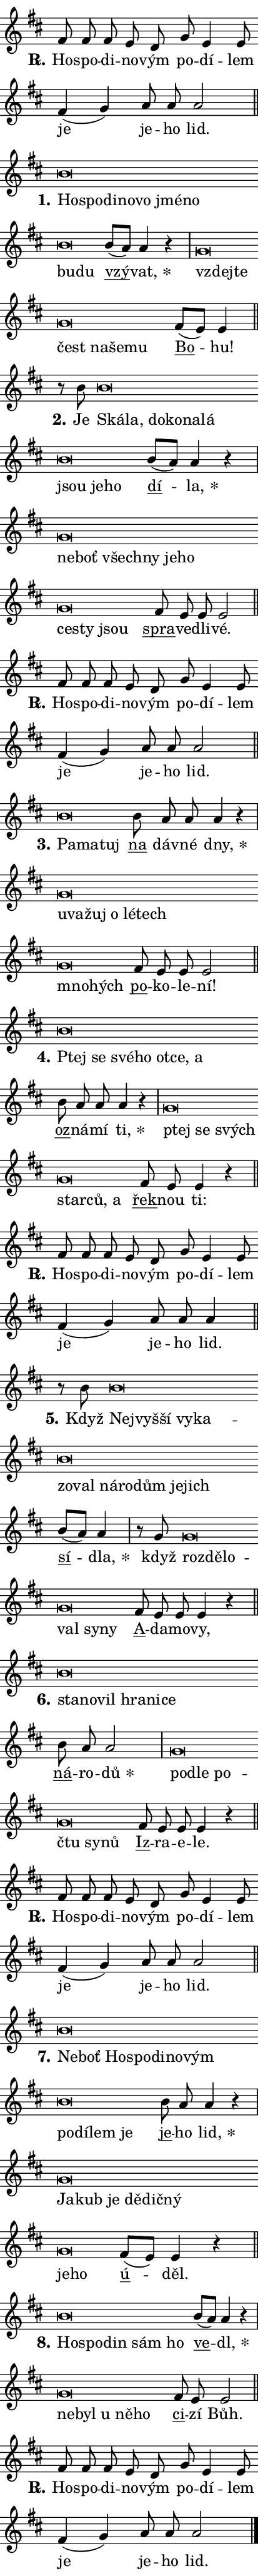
\version "2.22.1"
\header { tagline = "" }
\paper {
  indent = 0\cm
  top-margin = 0\cm
  right-margin = 0\cm
  bottom-margin = 0\cm
  left-margin = 0\cm
  paper-width = 7\cm
  page-breaking = #ly:one-page-breaking
  system-system-spacing.basic-distance = #11
  score-system-spacing.basic-distance = #11
  ragged-last = ##f
}


%% Author: Thomas Morley
%% https://lists.gnu.org/archive/html/lilypond-user/2020-05/msg00002.html
#(define (line-position grob)
"Returns position of @var[grob} in current system:
   @code{'start}, if at first time-step
   @code{'end}, if at last time-step
   @code{'middle} otherwise
"
  (let* ((col (ly:item-get-column grob))
         (ln (ly:grob-object col 'left-neighbor))
         (rn (ly:grob-object col 'right-neighbor))
         (col-to-check-left (if (ly:grob? ln) ln col))
         (col-to-check-right (if (ly:grob? rn) rn col))
         (break-dir-left
           (and
             (ly:grob-property col-to-check-left 'non-musical #f)
             (ly:item-break-dir col-to-check-left)))
         (break-dir-right
           (and
             (ly:grob-property col-to-check-right 'non-musical #f)
             (ly:item-break-dir col-to-check-right))))
        (cond ((eqv? 1 break-dir-left) 'start)
              ((eqv? -1 break-dir-right) 'end)
              (else 'middle))))

#(define (tranparent-at-line-position vctor)
  (lambda (grob)
  "Relying on @code{line-position} select the relevant enry from @var{vctor}.
Used to determine transparency,"
    (case (line-position grob)
      ((end) (not (vector-ref vctor 0)))
      ((middle) (not (vector-ref vctor 1)))
      ((start) (not (vector-ref vctor 2))))))

noteHeadBreakVisibility =
#(define-music-function (break-visibility)(vector?)
"Makes @code{NoteHead}s transparent relying on @var{break-visibility}"
#{
  \override NoteHead.transparent =
    #(tranparent-at-line-position break-visibility)
#})

#(define delete-ledgers-for-transparent-note-heads
  (lambda (grob)
    "Reads whether a @code{NoteHead} is transparent.
If so this @code{NoteHead} is removed from @code{'note-heads} from
@var{grob}, which is supposed to be @code{LedgerLineSpanner}.
As a result ledgers are not printed for this @code{NoteHead}"
    (let* ((nhds-array (ly:grob-object grob 'note-heads))
           (nhds-list
             (if (ly:grob-array? nhds-array)
                 (ly:grob-array->list nhds-array)
                 '()))
           ;; Relies on the transparent-property being done before
           ;; Staff.LedgerLineSpanner.after-line-breaking is executed.
           ;; This is fragile ...
           (to-keep
             (remove
               (lambda (nhd)
                 (ly:grob-property nhd 'transparent #f))
               nhds-list)))
      ;; TODO find a better method to iterate over grob-arrays, similiar
      ;; to filter/remove etc for lists
      ;; For now rebuilt from scratch
      (set! (ly:grob-object grob 'note-heads)  '())
      (for-each
        (lambda (nhd)
          (ly:pointer-group-interface::add-grob grob 'note-heads nhd))
        to-keep))))

hideNotes = {
  \noteHeadBreakVisibility #begin-of-line-visible
}
unHideNotes = {
  \noteHeadBreakVisibility #all-visible
}

% work-around for resetting accidentals
% https://lilypond.org/doc/v2.23/Documentation/notation/displaying-rhythms#unmetered-music
cadenzaMeasure = {
  \cadenzaOff
  \partial 1024 s1024
  \cadenzaOn
}

#(define-markup-command (accent layout props text) (markup?)
  "Underline accented syllable"
  (interpret-markup layout props
    #{\markup \override #'(offset . 4.3) \underline { #text }#}))

responsum = \markup \concat {
  "R" \hspace #-1.05 \path #0.1 #'((moveto 0 0.07) (lineto 0.9 0.8)) \hspace #0.05 "."
}

\layout {
    \context {
        \Staff
        \remove "Time_signature_engraver"
        \override LedgerLineSpanner.after-line-breaking = #delete-ledgers-for-transparent-note-heads
    }
    \context {
        \Voice {
            \override NoteHead.output-attributes = #'((class . "notehead"))
            \override Hairpin.height = #0.55
        }
    }
    \context {
        \Lyrics {
            \override StanzaNumber.output-attributes = #'((class . "stanzanumber"))
            \override LyricSpace.minimum-distance = #0.9
            \override LyricText.font-name = #"TeX Gyre Schola"
            \override LyricText.font-size = 1
            \override StanzaNumber.font-name = #"TeX Gyre Schola Bold"
            \override StanzaNumber.font-size = 1
        }
    }
}

% magnetic-lyrics.ily
%
%   written by
%     Jean Abou Samra <jean@abou-samra.fr>
%     Werner Lemberg <wl@gnu.org>
%
%   adapted by
%     Jiri Hon <jiri.hon@gmail.com>
%
% Version 2022-Apr-15

% https://www.mail-archive.com/lilypond-user@gnu.org/msg149350.html

#(define (Left_hyphen_pointer_engraver context)
   "Collect syllable-hyphen-syllable occurrences in lyrics and store
them in properties.  This engraver only looks to the left.  For
example, if the lyrics input is @code{foo -- bar}, it does the
following.

@itemize @bullet
@item
Set the @code{text} property of the @code{LyricHyphen} grob between
@q{foo} and @q{bar} to @code{foo}.

@item
Set the @code{left-hyphen} property of the @code{LyricText} grob with
text @q{foo} to the @code{LyricHyphen} grob between @q{foo} and
@q{bar}.
@end itemize

Use this auxiliary engraver in combination with the
@code{lyric-@/text::@/apply-@/magnetic-@/offset!} hook."
   (let ((hyphen #f)
         (text #f))
     (make-engraver
      (acknowledgers
       ((lyric-syllable-interface engraver grob source-engraver)
        (set! text grob)))
      (end-acknowledgers
       ((lyric-hyphen-interface engraver grob source-engraver)
        ;(when (not (grob::has-interface grob 'lyric-space-interface))
          (set! hyphen grob)));)
      ((stop-translation-timestep engraver)
       (when (and text hyphen)
         (ly:grob-set-object! text 'left-hyphen hyphen))
       (set! text #f)
       (set! hyphen #f)))))

#(define (lyric-text::apply-magnetic-offset! grob)
   "If the space between two syllables is less than the value in
property @code{LyricText@/.details@/.squash-threshold}, move the right
syllable to the left so that it gets concatenated with the left
syllable.

Use this function as a hook for
@code{LyricText@/.after-@/line-@/breaking} if the
@code{Left_@/hyphen_@/pointer_@/engraver} is active."
   (let ((hyphen (ly:grob-object grob 'left-hyphen #f)))
     (when hyphen
       (let ((left-text (ly:spanner-bound hyphen LEFT)))
         (when (grob::has-interface left-text 'lyric-syllable-interface)
           (let* ((common (ly:grob-common-refpoint grob left-text X))
                  (this-x-ext (ly:grob-extent grob common X))
                  (left-x-ext
                   (begin
                     ;; Trigger magnetism for left-text.
                     (ly:grob-property left-text 'after-line-breaking)
                     (ly:grob-extent left-text common X)))
                  ;; `delta` is the gap width between two syllables.
                  (delta (- (interval-start this-x-ext)
                            (interval-end left-x-ext)))
                  (details (ly:grob-property grob 'details))
                  (threshold (assoc-get 'squash-threshold details 0.2)))
             (when (< delta threshold)
               (let* (;; We have to manipulate the input text so that
                      ;; ligatures crossing syllable boundaries are not
                      ;; disabled.  For languages based on the Latin
                      ;; script this is essentially a beautification.
                      ;; However, for non-Western scripts it can be a
                      ;; necessity.
                      (lt (ly:grob-property left-text 'text))
                      (rt (ly:grob-property grob 'text))
                      (is-space (grob::has-interface hyphen 'lyric-space-interface))
                      (space (if is-space " " ""))
                      (space-markup (grob-interpret-markup grob " "))
                      (space-size (interval-length (ly:stencil-extent space-markup X)))
                      (extra-delta (if is-space space-size 0))
                      ;; Append new syllable.
                      (ltrt-space (if (and (string? lt) (string? rt))
                                (string-append lt space rt)
                                (make-concat-markup (list lt space rt))))
                      ;; Right-align `ltrt` to the right side.
                      (ltrt-space-markup (grob-interpret-markup
                               grob
                               (make-translate-markup
                                (cons (interval-length this-x-ext) 0)
                                (make-right-align-markup ltrt-space)))))
                 (begin
                   ;; Don't print `left-text`.
                   (ly:grob-set-property! left-text 'stencil #f)
                   ;; Set text and stencil (which holds all collected
                   ;; syllables so far) and shift it to the left.
                   (ly:grob-set-property! grob 'text ltrt-space)
                   (ly:grob-set-property! grob 'stencil ltrt-space-markup)
                   (ly:grob-translate-axis! grob (- (- delta extra-delta)) X))))))))))


#(define (lyric-hyphen::displace-bounds-first grob)
   ;; Make very sure this callback isn't triggered too early.
   (let ((left (ly:spanner-bound grob LEFT))
         (right (ly:spanner-bound grob RIGHT)))
     (ly:grob-property left 'after-line-breaking)
     (ly:grob-property right 'after-line-breaking)
     (ly:lyric-hyphen::print grob)))

squashThreshold = #0.4

\layout {
  \context {
    \Lyrics
    \consists #Left_hyphen_pointer_engraver
    \override LyricText.after-line-breaking =
      #lyric-text::apply-magnetic-offset!
    \override LyricHyphen.stencil = #lyric-hyphen::displace-bounds-first
    \override LyricText.details.squash-threshold = \squashThreshold
    \override LyricHyphen.minimum-distance = 0
    \override LyricHyphen.minimum-length = \squashThreshold
  }
}

squash = \override LyricText.details.squash-threshold = 9999
unSquash = \override LyricText.details.squash-threshold = \squashThreshold

left = \override LyricText.self-alignment-X = #LEFT
unLeft = \revert LyricText.self-alignment-X

starOffset = #(lambda (grob) 
                (let ((x_offset (ly:self-alignment-interface::aligned-on-x-parent grob)))
                  (if (= x_offset 0) 0 (+ x_offset 1.2))))

star = #(define-music-function (syllable)(string?)
"Append star separator at the end of a syllable"
#{
  \once \override LyricText.X-offset = #starOffset
  \lyricmode { \markup {
    #syllable
    \override #'((font-name . "TeX Gyre Schola Bold")) \hspace #0.2 \lower #0.65 \larger "*"
  } }
#})

starAccent = #(define-music-function (syllable)(string?)
"Append star separator at the end of a syllable and make accent"
#{
  \once \override LyricText.X-offset = #starOffset
  \lyricmode { \markup {
    \accent #syllable
    \override #'((font-name . "TeX Gyre Schola Bold")) \hspace #0.2 \lower #0.65 \larger "*"
  } }
#})

breath = #(define-music-function (syllable)(string?)
"Append breathing indicator at the end of a syllable"
#{
  \lyricmode { \markup { #syllable "+" } }
#})

optionalBreath = #(define-music-function (syllable)(string?)
"Append optional breathing indicator at the end of a syllable"
#{
  \lyricmode { \markup { #syllable "(+)" } }
#})


\score {
    <<
        \new Voice = "melody" { \cadenzaOn \key d \major \relative { fis'8 fis fis e d \bar "" g e4 e8 \bar "" fis4( g) a8 a a2 \cadenzaMeasure \bar "||" \break }
\relative { b'\breve*1/16 \hideNotes \breve*1/16 \bar "" \breve*1/16 \bar "" \breve*1/16 \bar "" \breve*1/16 \bar "" \breve*1/16 \bar "" \breve*1/16 \bar "" \breve*1/16 \breve*1/16 \bar "" \unHideNotes \bar "" b8[( a)] a4 r \cadenzaMeasure \bar "|" g\breve*1/16 \hideNotes \breve*1/16 \bar "" \breve*1/16 \bar "" \breve*1/16 \bar "" \breve*1/16 \breve*1/16 \bar "" \unHideNotes \bar "" fis8[( e)] e4 \cadenzaMeasure \bar "||" \break }
\relative { r8 b'8 b\breve*1/16 \hideNotes \breve*1/16 \bar "" \breve*1/16 \bar "" \breve*1/16 \bar "" \breve*1/16 \bar "" \breve*1/16 \bar "" \breve*1/16 \bar "" \breve*1/16 \breve*1/16 \bar "" \unHideNotes \bar "" b8[( a)] a4 r \cadenzaMeasure \bar "|" g\breve*1/16 \hideNotes \breve*1/16 \bar "" \breve*1/16 \bar "" \breve*1/16 \bar "" \breve*1/16 \bar "" \breve*1/16 \bar "" \breve*1/16 \bar "" \breve*1/16 \breve*1/16 \bar "" \unHideNotes \bar "" fis8 e e e2 \cadenzaMeasure \bar "||" \break }
\relative { fis'8 fis fis e d \bar "" g e4 e8 \bar "" fis4( g) a8 a a2 \cadenzaMeasure \bar "||" \break }
\relative { b'\breve*1/16 \hideNotes \breve*1/16 \breve*1/16 \bar "" \unHideNotes \bar "" b8 a a a4 r \cadenzaMeasure \bar "|" g\breve*1/16 \hideNotes \breve*1/16 \bar "" \breve*1/16 \bar "" \breve*1/16 \bar "" \breve*1/16 \bar "" \breve*1/16 \bar "" \breve*1/16 \breve*1/16 \bar "" \unHideNotes \bar "" fis8 e e e2 \cadenzaMeasure \bar "||" \break }
\relative { b'\breve*1/16 \hideNotes \breve*1/16 \bar "" \breve*1/16 \bar "" \breve*1/16 \bar "" \breve*1/16 \bar "" \breve*1/16 \breve*1/16 \bar "" \unHideNotes \bar "" b8 a a a4 r \cadenzaMeasure \bar "|" g\breve*1/16 \hideNotes \breve*1/16 \bar "" \breve*1/16 \bar "" \breve*1/16 \bar "" \breve*1/16 \breve*1/16 \bar "" \unHideNotes \bar "" fis8 e e4 r \cadenzaMeasure \bar "||" \break }
\relative { fis'8 fis fis e d \bar "" g e4 e8 \bar "" fis4( g) a8 a a4 \cadenzaMeasure \bar "||" \break }
\relative { r8 b'8 b\breve*1/16 \hideNotes \breve*1/16 \bar "" \breve*1/16 \bar "" \breve*1/16 \bar "" \breve*1/16 \bar "" \breve*1/16 \bar "" \breve*1/16 \bar "" \breve*1/16 \bar "" \breve*1/16 \bar "" \breve*1/16 \bar "" \breve*1/16 \breve*1/16 \bar "" \unHideNotes \bar "" b8[( a)] a4 \cadenzaMeasure \bar "|" r8 g8 g\breve*1/16 \hideNotes \breve*1/16 \bar "" \breve*1/16 \bar "" \breve*1/16 \bar "" \breve*1/16 \breve*1/16 \bar "" \unHideNotes \bar "" fis8 e e e4 r \cadenzaMeasure \bar "||" \break }
\relative { b'\breve*1/16 \hideNotes \breve*1/16 \bar "" \breve*1/16 \bar "" \breve*1/16 \bar "" \breve*1/16 \breve*1/16 \bar "" \unHideNotes \bar "" b8 a a2 \cadenzaMeasure \bar "|" g\breve*1/16 \hideNotes \breve*1/16 \bar "" \breve*1/16 \bar "" \breve*1/16 \bar "" \breve*1/16 \breve*1/16 \bar "" \unHideNotes \bar "" fis8 e e e4 r \cadenzaMeasure \bar "||" \break }
\relative { fis'8 fis fis e d \bar "" g e4 e8 \bar "" fis4( g) a8 a a2 \cadenzaMeasure \bar "||" \break }
\relative { b'\breve*1/16 \hideNotes \breve*1/16 \bar "" \breve*1/16 \bar "" \breve*1/16 \bar "" \breve*1/16 \bar "" \breve*1/16 \bar "" \breve*1/16 \bar "" \breve*1/16 \bar "" \breve*1/16 \bar "" \breve*1/16 \breve*1/16 \bar "" \unHideNotes \bar "" b8 a a4 r \cadenzaMeasure \bar "|" g\breve*1/16 \hideNotes \breve*1/16 \bar "" \breve*1/16 \bar "" \breve*1/16 \bar "" \breve*1/16 \bar "" \breve*1/16 \bar "" \breve*1/16 \breve*1/16 \bar "" \unHideNotes \bar "" fis8[( e)] e4 r \cadenzaMeasure \bar "||" \break }
\relative { b'\breve*1/16 \hideNotes \breve*1/16 \bar "" \breve*1/16 \bar "" \breve*1/16 \breve*1/16 \bar "" \unHideNotes \bar "" b8[( a)] a4 r \cadenzaMeasure \bar "|" g\breve*1/16 \hideNotes \breve*1/16 \bar "" \breve*1/16 \bar "" \breve*1/16 \breve*1/16 \bar "" \unHideNotes \bar "" fis8 e e2 \cadenzaMeasure \bar "||" \break }
\relative { fis'8 fis fis e d \bar "" g e4 e8 \bar "" fis4( g) a8 a a2 \cadenzaMeasure \bar "||" \break } \bar "|." }
        \new Lyrics \lyricsto "melody" { \lyricmode { \set stanza = \responsum
Ho -- spo -- di -- no -- vým po -- dí -- lem je je -- ho lid.
\set stanza = "1."
\left Ho -- \squash spo -- di -- no -- vo jmé -- no bu -- du \unLeft \unSquash \markup \accent vzý -- \star vat, \left vzdej -- \squash te čest na -- še -- mu \unLeft \unSquash \markup \accent Bo -- hu!
\set stanza = "2."
Je \left Ská -- \squash la, do -- ko -- na -- lá jsou je -- ho \unLeft \unSquash \markup \accent dí -- \star la, \left ne -- \squash boť všech -- ny je -- ho ce -- sty jsou \unLeft \unSquash \markup \accent spra -- ve -- dli -- vé.
\set stanza = \responsum
Ho -- spo -- di -- no -- vým po -- dí -- lem je je -- ho lid.
\set stanza = "3."
\left Pa -- \squash ma -- tuj \unLeft \unSquash \markup \accent na dáv -- né \star dny, \left u -- \squash va -- žuj o lé -- tech mno -- hých \unLeft \unSquash \markup \accent po -- ko -- le -- ní!
\set stanza = "4."
\left Ptej \squash se své -- ho ot -- ce, a \unLeft \unSquash \markup \accent oz -- ná -- mí \star ti, \left ptej \squash se svých star -- ců, a \unLeft \unSquash \markup \accent řek -- nou ti:
\set stanza = \responsum
Ho -- spo -- di -- no -- vým po -- dí -- lem je je -- ho lid.
\set stanza = "5."
Když \left Nej -- \squash vyš -- ší vy -- ka -- zo -- val ná -- ro -- dům je -- jich \unLeft \unSquash \markup \accent sí -- \star dla, když \left roz -- \squash dě -- lo -- val sy -- ny \unLeft \unSquash \markup \accent A -- da -- mo -- vy,
\set stanza = "6."
\left sta -- \squash no -- vil hra -- ni -- ce \unLeft \unSquash \markup \accent ná -- ro -- \star dů \left po -- \squash dle po -- čtu sy -- nů \unLeft \unSquash \markup \accent Iz -- ra -- e -- le.
\set stanza = \responsum
Ho -- spo -- di -- no -- vým po -- dí -- lem je je -- ho lid.
\set stanza = "7."
\left Ne -- \squash boť Ho -- spo -- di -- no -- vým po -- dí -- lem je \unLeft \unSquash \markup \accent je -- ho \star lid, \left Ja -- \squash kub je dě -- dič -- ný je -- ho \unLeft \unSquash \markup \accent ú -- děl.
\set stanza = "8."
\left Ho -- \squash spo -- din sám ho \unLeft \unSquash \markup \accent ve -- \star dl, \left ne -- \squash byl u ně -- ho \unLeft \unSquash \markup \accent ci -- zí Bůh.
\set stanza = \responsum
Ho -- spo -- di -- no -- vým po -- dí -- lem je je -- ho lid. } }
    >>
    \layout {}
}
